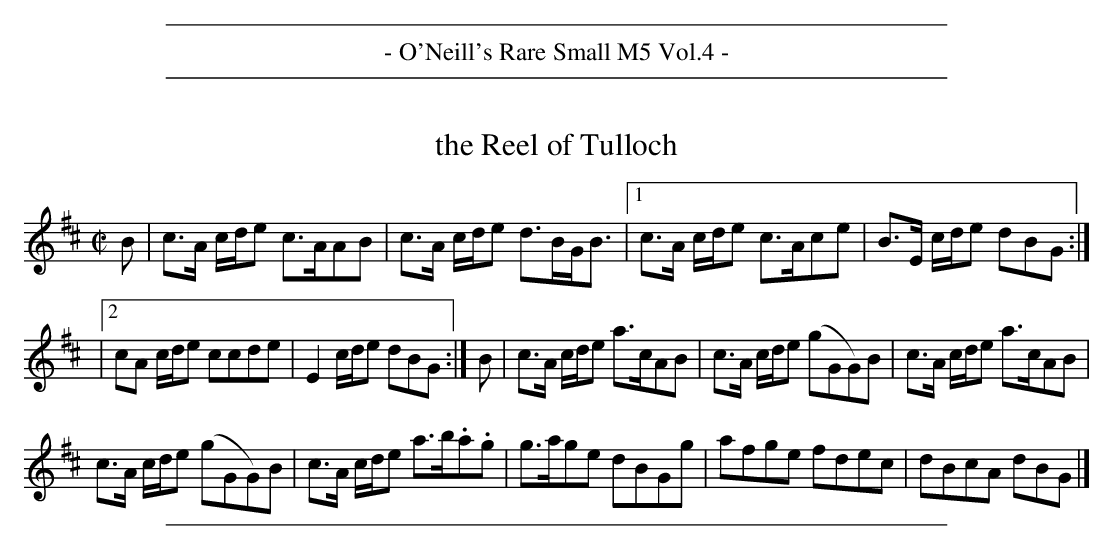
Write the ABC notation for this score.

X:1
T: the Reel of Tulloch
M: C|
L: 1/8
K: Amix
B | c>A c/d/e c>AAB | c>A c/d/e d>BG<B |[1 c>A c/d/e c>Ace | B>E c/d/e dBG :|
|[2 cA c/d/e ccde | E2 c/d/e dBG :| B | c>A c/d/e a>cAB | c>A c/d/e (gGG)B | c>A c/d/e a>cAB |
c>A c/d/e (gGG)B | c>A c/d/e a>b.a.g | g>age dBGg | afge fdec | dBcA dBG |]
